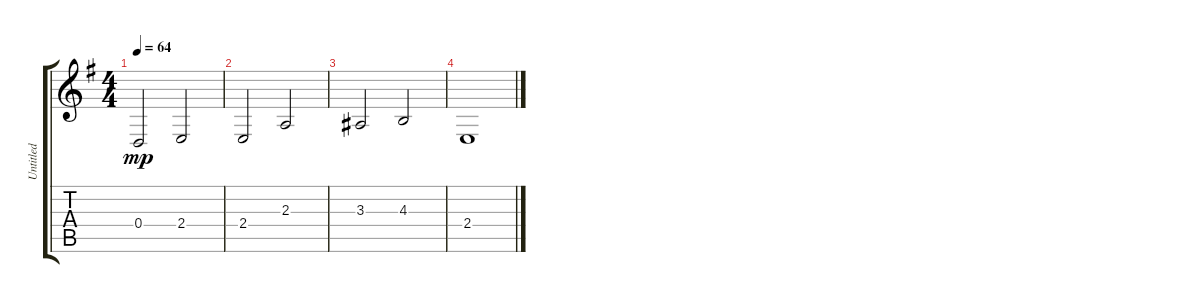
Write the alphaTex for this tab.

\track ("Untitled" "Untitled") {instrument tremolostrings}
\staff {score tabs}
\tuning (E4 B3 G3 D3 A2 E2) {hide}
\ts (4 4)
\tempo 64
\clef g2
\ks g
0.4.2{dy mp} 2.4.2 |
2.4.2 2.3.2 |
3.3.2 4.3.2 |
2.4.1
